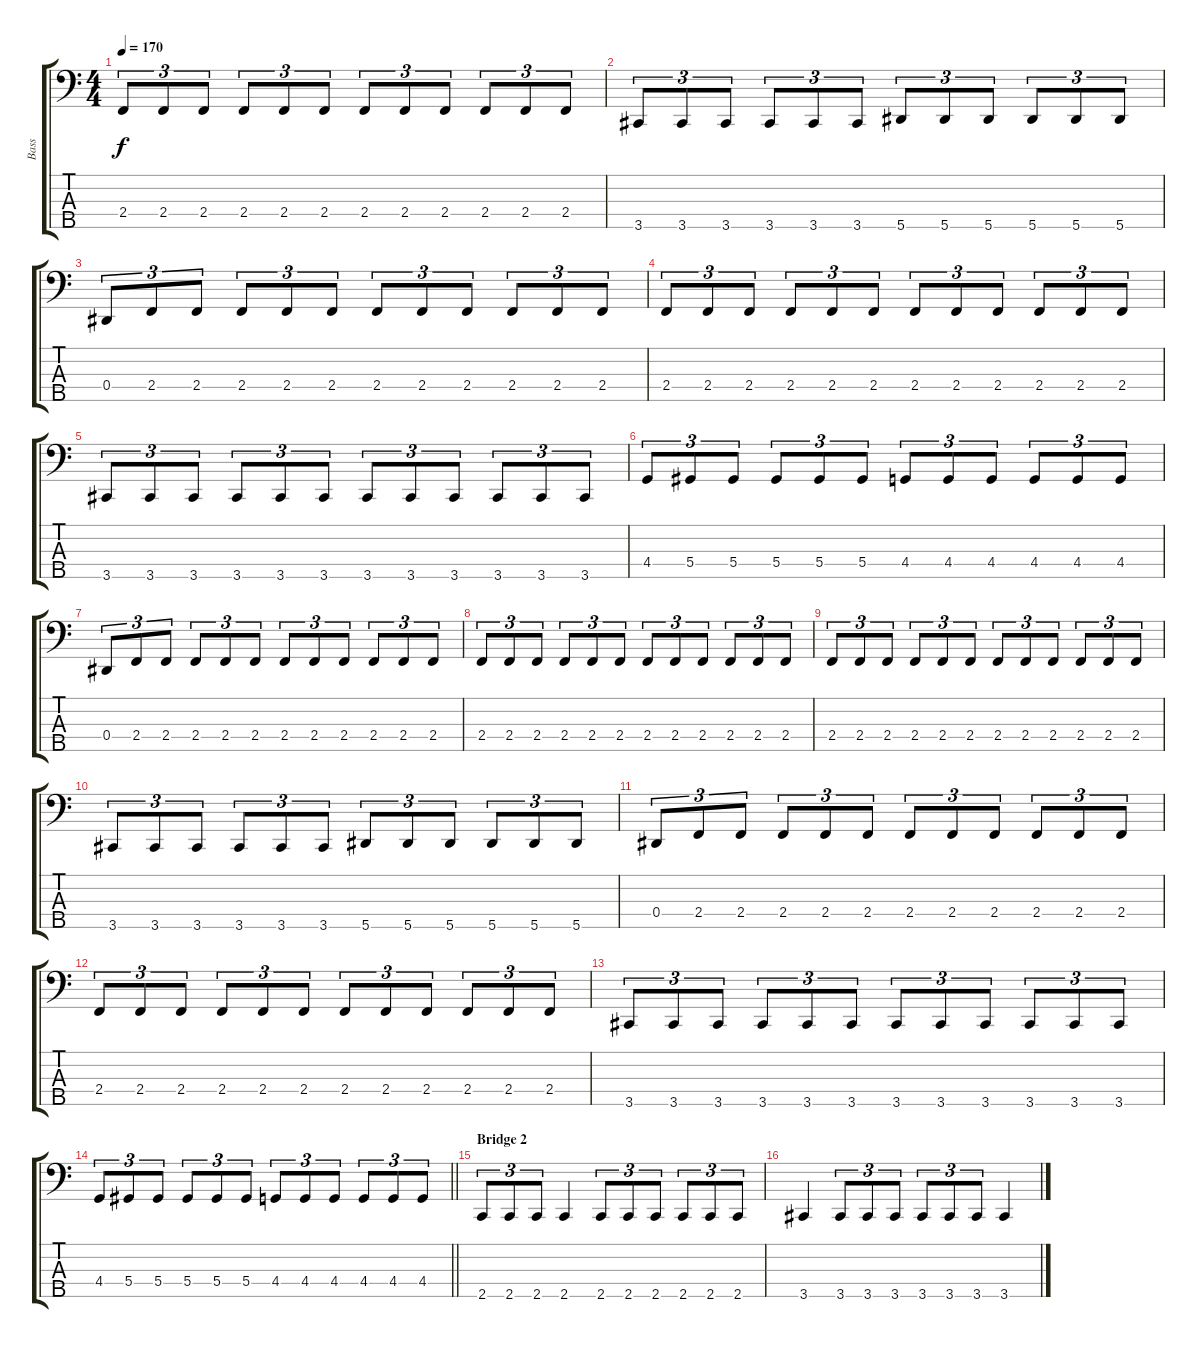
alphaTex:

\track ("Bass" "Bass") {instrument electricbassfinger}
\staff {score tabs}
\tuning (Gb2 Db2 Ab1 Eb1 Bb0) {hide}
\ts (4 4)
\tempo 170
\clef f4
\ks c
2.4.8{tu (3 2) dy f} 2.4.8{tu (3 2)} 2.4.8{tu (3 2)} 2.4.8{tu (3 2)} 2.4.8{tu (3 2)} 2.4.8{tu (3 2)} 2.4.8{tu (3 2)} 2.4.8{tu (3 2)} 2.4.8{tu (3 2)} 2.4.8{tu (3 2)} 2.4.8{tu (3 2)} 2.4.8{tu (3 2)} |
3.5.8{tu (3 2)} 3.5.8{tu (3 2)} 3.5.8{tu (3 2)} 3.5.8{tu (3 2)} 3.5.8{tu (3 2)} 3.5.8{tu (3 2)} 5.5.8{tu (3 2)} 5.5.8{tu (3 2)} 5.5.8{tu (3 2)} 5.5.8{tu (3 2)} 5.5.8{tu (3 2)} 5.5.8{tu (3 2)} |
0.4.8{tu (3 2)} 2.4.8{tu (3 2)} 2.4.8{tu (3 2)} 2.4.8{tu (3 2)} 2.4.8{tu (3 2)} 2.4.8{tu (3 2)} 2.4.8{tu (3 2)} 2.4.8{tu (3 2)} 2.4.8{tu (3 2)} 2.4.8{tu (3 2)} 2.4.8{tu (3 2)} 2.4.8{tu (3 2)} |
2.4.8{tu (3 2)} 2.4.8{tu (3 2)} 2.4.8{tu (3 2)} 2.4.8{tu (3 2)} 2.4.8{tu (3 2)} 2.4.8{tu (3 2)} 2.4.8{tu (3 2)} 2.4.8{tu (3 2)} 2.4.8{tu (3 2)} 2.4.8{tu (3 2)} 2.4.8{tu (3 2)} 2.4.8{tu (3 2)} |
3.5.8{tu (3 2)} 3.5.8{tu (3 2)} 3.5.8{tu (3 2)} 3.5.8{tu (3 2)} 3.5.8{tu (3 2)} 3.5.8{tu (3 2)} 3.5.8{tu (3 2)} 3.5.8{tu (3 2)} 3.5.8{tu (3 2)} 3.5.8{tu (3 2)} 3.5.8{tu (3 2)} 3.5.8{tu (3 2)} |
4.4.8{tu (3 2)} 5.4.8{tu (3 2)} 5.4.8{tu (3 2)} 5.4.8{tu (3 2)} 5.4.8{tu (3 2)} 5.4.8{tu (3 2)} 4.4.8{tu (3 2)} 4.4.8{tu (3 2)} 4.4.8{tu (3 2)} 4.4.8{tu (3 2)} 4.4.8{tu (3 2)} 4.4.8{tu (3 2)} |
0.4.8{tu (3 2)} 2.4.8{tu (3 2)} 2.4.8{tu (3 2)} 2.4.8{tu (3 2)} 2.4.8{tu (3 2)} 2.4.8{tu (3 2)} 2.4.8{tu (3 2)} 2.4.8{tu (3 2)} 2.4.8{tu (3 2)} 2.4.8{tu (3 2)} 2.4.8{tu (3 2)} 2.4.8{tu (3 2)} |
2.4.8{tu (3 2)} 2.4.8{tu (3 2)} 2.4.8{tu (3 2)} 2.4.8{tu (3 2)} 2.4.8{tu (3 2)} 2.4.8{tu (3 2)} 2.4.8{tu (3 2)} 2.4.8{tu (3 2)} 2.4.8{tu (3 2)} 2.4.8{tu (3 2)} 2.4.8{tu (3 2)} 2.4.8{tu (3 2)} |
2.4.8{tu (3 2)} 2.4.8{tu (3 2)} 2.4.8{tu (3 2)} 2.4.8{tu (3 2)} 2.4.8{tu (3 2)} 2.4.8{tu (3 2)} 2.4.8{tu (3 2)} 2.4.8{tu (3 2)} 2.4.8{tu (3 2)} 2.4.8{tu (3 2)} 2.4.8{tu (3 2)} 2.4.8{tu (3 2)} |
3.5.8{tu (3 2)} 3.5.8{tu (3 2)} 3.5.8{tu (3 2)} 3.5.8{tu (3 2)} 3.5.8{tu (3 2)} 3.5.8{tu (3 2)} 5.5.8{tu (3 2)} 5.5.8{tu (3 2)} 5.5.8{tu (3 2)} 5.5.8{tu (3 2)} 5.5.8{tu (3 2)} 5.5.8{tu (3 2)} |
0.4.8{tu (3 2)} 2.4.8{tu (3 2)} 2.4.8{tu (3 2)} 2.4.8{tu (3 2)} 2.4.8{tu (3 2)} 2.4.8{tu (3 2)} 2.4.8{tu (3 2)} 2.4.8{tu (3 2)} 2.4.8{tu (3 2)} 2.4.8{tu (3 2)} 2.4.8{tu (3 2)} 2.4.8{tu (3 2)} |
2.4.8{tu (3 2)} 2.4.8{tu (3 2)} 2.4.8{tu (3 2)} 2.4.8{tu (3 2)} 2.4.8{tu (3 2)} 2.4.8{tu (3 2)} 2.4.8{tu (3 2)} 2.4.8{tu (3 2)} 2.4.8{tu (3 2)} 2.4.8{tu (3 2)} 2.4.8{tu (3 2)} 2.4.8{tu (3 2)} |
3.5.8{tu (3 2)} 3.5.8{tu (3 2)} 3.5.8{tu (3 2)} 3.5.8{tu (3 2)} 3.5.8{tu (3 2)} 3.5.8{tu (3 2)} 3.5.8{tu (3 2)} 3.5.8{tu (3 2)} 3.5.8{tu (3 2)} 3.5.8{tu (3 2)} 3.5.8{tu (3 2)} 3.5.8{tu (3 2)} |
\barLineRight lightlight
4.4.8{tu (3 2)} 5.4.8{tu (3 2)} 5.4.8{tu (3 2)} 5.4.8{tu (3 2)} 5.4.8{tu (3 2)} 5.4.8{tu (3 2)} 4.4.8{tu (3 2)} 4.4.8{tu (3 2)} 4.4.8{tu (3 2)} 4.4.8{tu (3 2)} 4.4.8{tu (3 2)} 4.4.8{tu (3 2)} |
\section ("" "Bridge 2")
2.5.8{tu (3 2)} 2.5.8{tu (3 2)} 2.5.8{tu (3 2)} 2.5.4 2.5.8{tu (3 2)} 2.5.8{tu (3 2)} 2.5.8{tu (3 2)} 2.5.8{tu (3 2)} 2.5.8{tu (3 2)} 2.5.8{tu (3 2)} |
3.5.4 3.5.8{tu (3 2)} 3.5.8{tu (3 2)} 3.5.8{tu (3 2)} 3.5.8{tu (3 2)} 3.5.8{tu (3 2)} 3.5.8{tu (3 2)} 3.5.4
